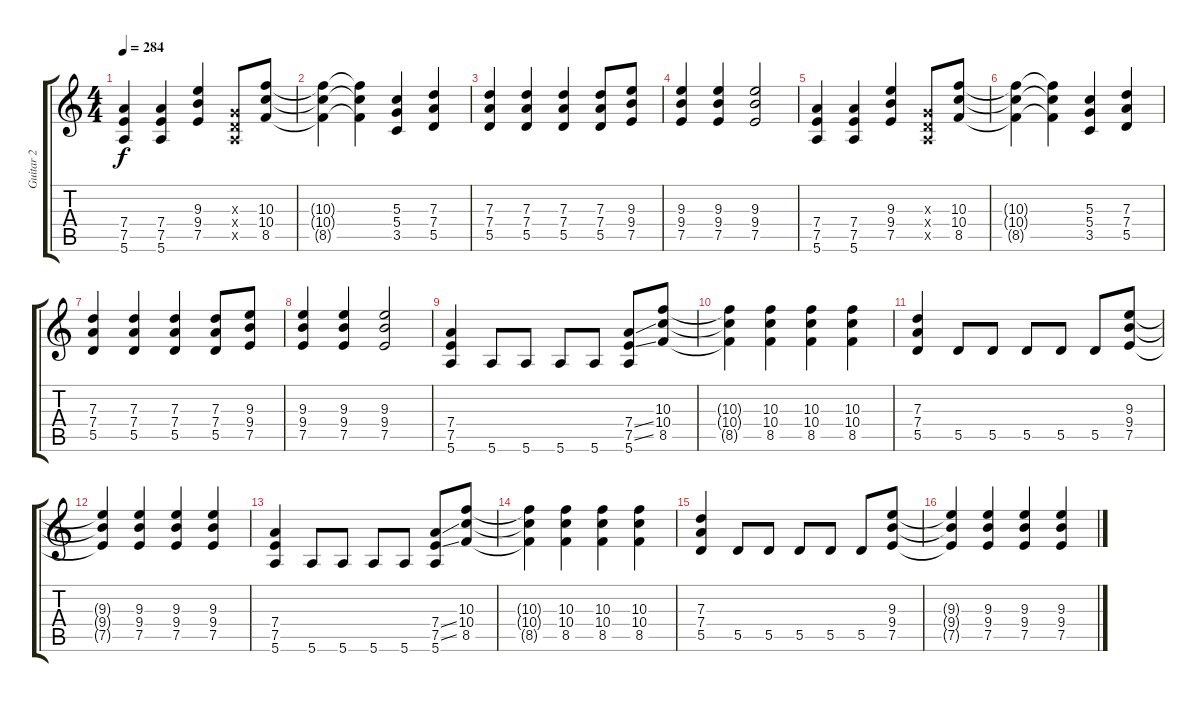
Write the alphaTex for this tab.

\track ("Guitar 2" "Guitar 2") {instrument distortionguitar}
\staff {score tabs}
\tuning (E4 B3 G3 D3 A2 E2) {hide}
\ts (4 4)
\tempo 284
\clef g2
\ks c
(7.4 7.5 5.6).4{dy f} (7.4 7.5 5.6).4 (9.3 9.4 7.5).4 (0.3{x} 0.4{x} 0.5{x}).8 (10.3 10.4 8.5).8 |
(10.3{t} 10.4{t} 8.5{t}).4 (10.3{t} 10.4{t} 8.5{t}).4 (5.3 5.4 3.5).4 (7.3 7.4 5.5).4 |
(7.3 7.4 5.5).4 (7.3 7.4 5.5).4 (7.3 7.4 5.5).4 (7.3 7.4 5.5).8 (9.3 9.4 7.5).8 |
(9.3 9.4 7.5).4 (9.3 9.4 7.5).4 (9.3 9.4 7.5).2 |
(7.4 7.5 5.6).4 (7.4 7.5 5.6).4 (9.3 9.4 7.5).4 (0.3{x} 0.4{x} 0.5{x}).8 (10.3 10.4 8.5).8 |
(10.3{t} 10.4{t} 8.5{t}).4 (10.3{t} 10.4{t} 8.5{t}).4 (5.3 5.4 3.5).4 (7.3 7.4 5.5).4 |
(7.3 7.4 5.5).4 (7.3 7.4 5.5).4 (7.3 7.4 5.5).4 (7.3 7.4 5.5).8 (9.3 9.4 7.5).8 |
(9.3 9.4 7.5).4 (9.3 9.4 7.5).4 (9.3 9.4 7.5).2 |
(7.4 7.5 5.6).4 5.6.8 5.6.8 5.6.8 5.6.8 (7.4{ss} 7.5{ss} 5.6).8 (10.3 10.4 8.5).8 |
(10.3{t} 10.4{t} 8.5{t}).4 (10.3 10.4 8.5).4 (10.3 10.4 8.5).4 (10.3 10.4 8.5).4 |
(7.3 7.4 5.5).4 5.5.8 5.5.8 5.5.8 5.5.8 5.5.8 (9.3 9.4 7.5).8 |
(9.3{t} 9.4{t} 7.5{t}).4 (9.3 9.4 7.5).4 (9.3 9.4 7.5).4 (9.3 9.4 7.5).4 |
(7.4 7.5 5.6).4 5.6.8 5.6.8 5.6.8 5.6.8 (7.4{ss} 7.5{ss} 5.6).8 (10.3 10.4 8.5).8 |
(10.3{t} 10.4{t} 8.5{t}).4 (10.3 10.4 8.5).4 (10.3 10.4 8.5).4 (10.3 10.4 8.5).4 |
(7.3 7.4 5.5).4 5.5.8 5.5.8 5.5.8 5.5.8 5.5.8 (9.3 9.4 7.5).8 |
(9.3{t} 9.4{t} 7.5{t}).4 (9.3 9.4 7.5).4 (9.3 9.4 7.5).4 (9.3 9.4 7.5).4
